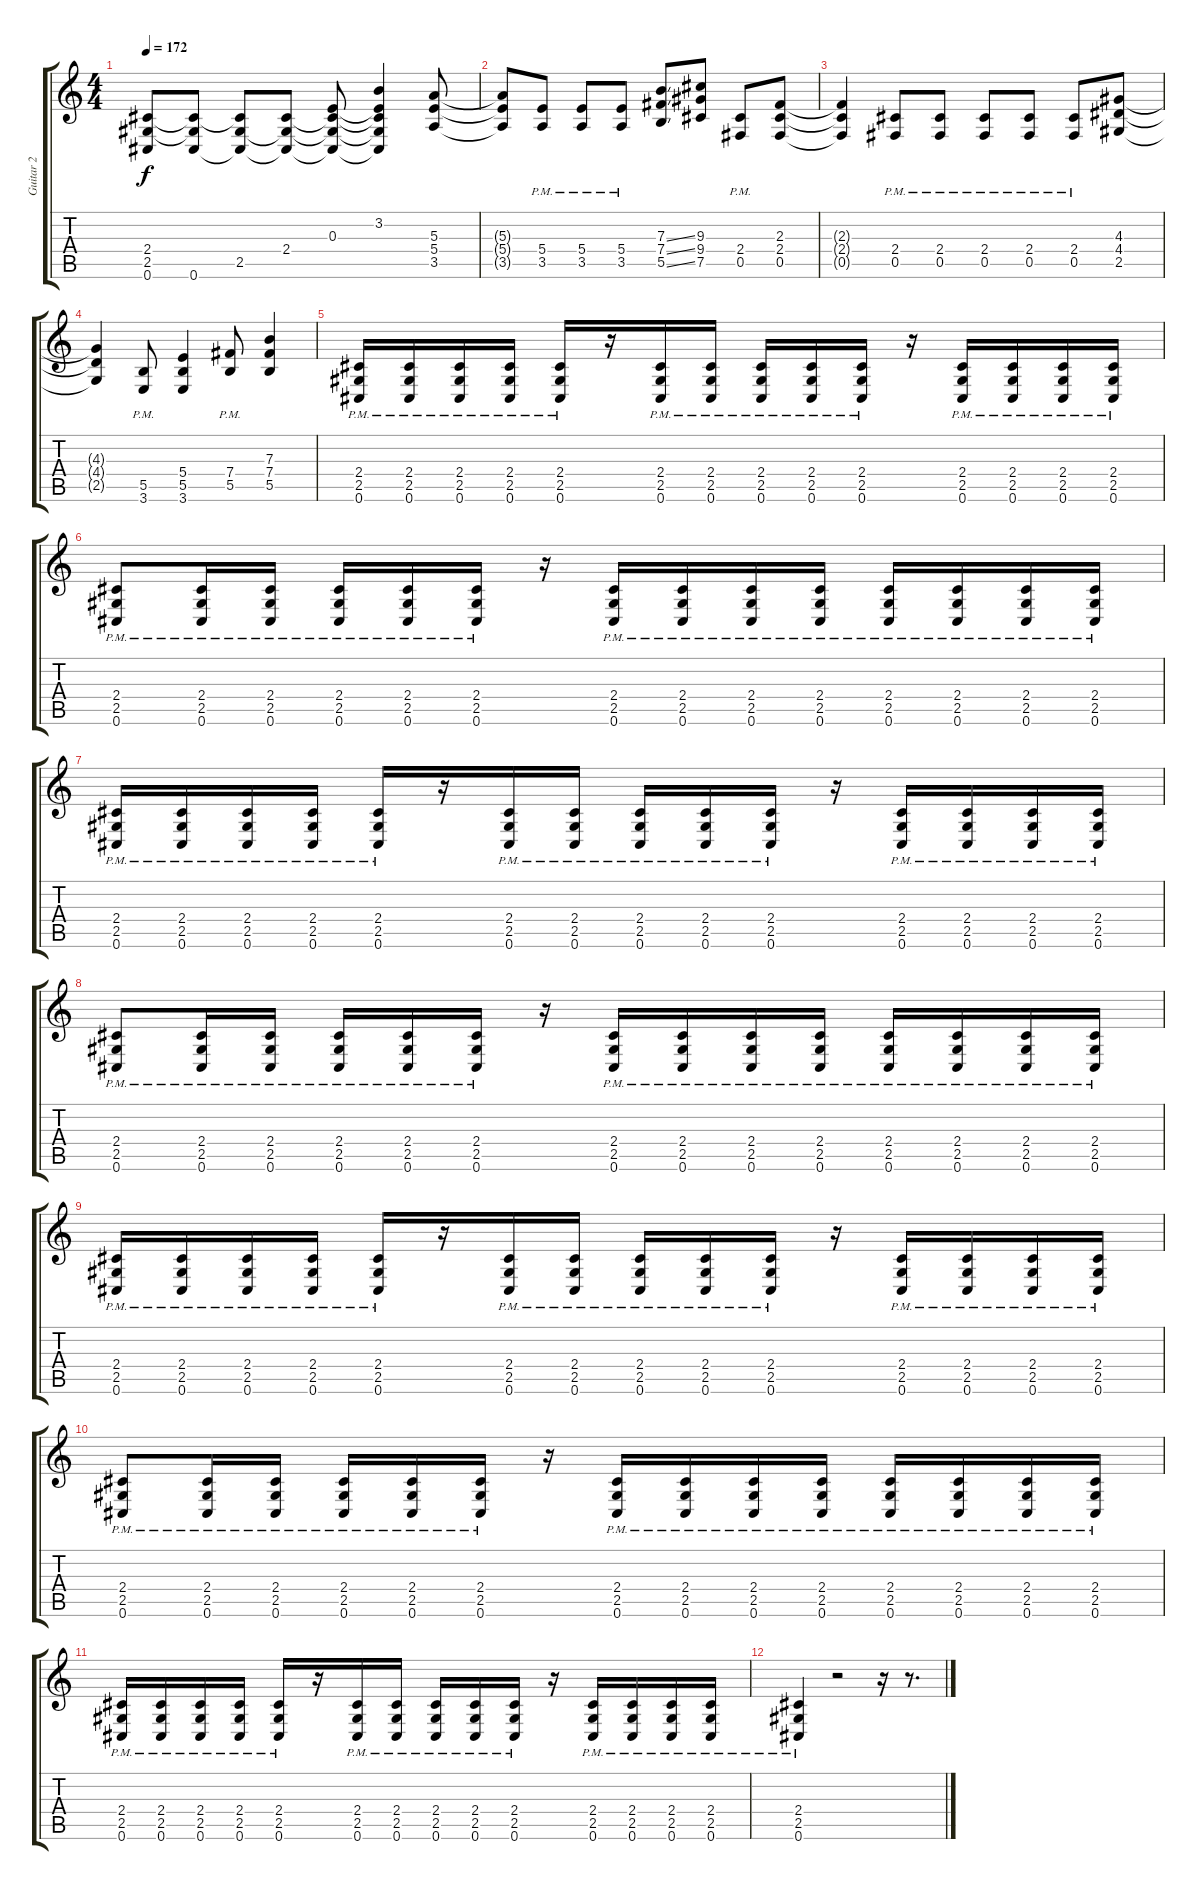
\track ("Guitar 2" "Guitar 2") {instrument distortionguitar}
\staff {score tabs}
\tuning (Db4 Ab3 E3 B2 Gb2 Db2) {hide}
\ts (4 4)
\tempo 172
\clef g2
\ks c
(2.4 2.5 0.6).8{dy f} (2.4{t} 2.5{t} 0.6).8 (2.4{t} 2.5 0.6{t}).8 (2.4 2.5{t} 0.6{t}).8 (0.3 2.4{t} 2.5{t} 0.6{t}).8 (3.2 0.3{t} 2.4{t} 2.5{t} 0.6{t}).4 (5.3 5.4 3.5).8 |
(5.3{t} 5.4{t} 3.5{t}).8 (5.4{pm} 3.5{pm}).8 (5.4{pm} 3.5{pm}).8 (5.4{pm} 3.5{pm}).8 (7.3{ss} 7.4{ss} 5.5{ss}).8 (9.3 9.4 7.5).8 (2.4{pm} 0.5{pm}).8 (2.3 2.4 0.5).8 |
(2.3{t} 2.4{t} 0.5{t}).4 (2.4{pm} 0.5{pm}).8 (2.4{pm} 0.5{pm}).8 (2.4{pm} 0.5{pm}).8 (2.4{pm} 0.5{pm}).8 (2.4{pm} 0.5{pm}).8 (4.3 4.4 2.5).8 |
(4.3{t} 4.4{t} 2.5{t}).4 (5.5{pm} 3.6{pm}).8 (5.4 5.5 3.6).4 (7.4{pm} 5.5{pm}).8 (7.3 7.4 5.5).4 |
(2.4{pm} 2.5{pm} 0.6{pm}).16 (2.4{pm} 2.5{pm} 0.6{pm}).16 (2.4{pm} 2.5{pm} 0.6{pm}).16 (2.4{pm} 2.5{pm} 0.6{pm}).16 (2.4{pm} 2.5{pm} 0.6{pm}).16 r.16 (2.4{pm} 2.5{pm} 0.6{pm}).16 (2.4{pm} 2.5{pm} 0.6{pm}).16 (2.4{pm} 2.5{pm} 0.6{pm}).16 (2.4{pm} 2.5{pm} 0.6{pm}).16 (2.4{pm} 2.5{pm} 0.6{pm}).16 r.16 (2.4{pm} 2.5{pm} 0.6{pm}).16 (2.4{pm} 2.5{pm} 0.6{pm}).16 (2.4{pm} 2.5{pm} 0.6{pm}).16 (2.4{pm} 2.5{pm} 0.6{pm}).16 |
(2.4{pm} 2.5{pm} 0.6{pm}).8 (2.4{pm} 2.5{pm} 0.6{pm}).16 (2.4{pm} 2.5{pm} 0.6{pm}).16 (2.4{pm} 2.5{pm} 0.6{pm}).16 (2.4{pm} 2.5{pm} 0.6{pm}).16 (2.4{pm} 2.5{pm} 0.6{pm}).16 r.16 (2.4{pm} 2.5{pm} 0.6{pm}).16 (2.4{pm} 2.5{pm} 0.6{pm}).16 (2.4{pm} 2.5{pm} 0.6{pm}).16 (2.4{pm} 2.5{pm} 0.6{pm}).16 (2.4{pm} 2.5{pm} 0.6{pm}).16 (2.4{pm} 2.5{pm} 0.6{pm}).16 (2.4{pm} 2.5{pm} 0.6{pm}).16 (2.4{pm} 2.5{pm} 0.6{pm}).16 |
(2.4{pm} 2.5{pm} 0.6{pm}).16 (2.4{pm} 2.5{pm} 0.6{pm}).16 (2.4{pm} 2.5{pm} 0.6{pm}).16 (2.4{pm} 2.5{pm} 0.6{pm}).16 (2.4{pm} 2.5{pm} 0.6{pm}).16 r.16 (2.4{pm} 2.5{pm} 0.6{pm}).16 (2.4{pm} 2.5{pm} 0.6{pm}).16 (2.4{pm} 2.5{pm} 0.6{pm}).16 (2.4{pm} 2.5{pm} 0.6{pm}).16 (2.4{pm} 2.5{pm} 0.6{pm}).16 r.16 (2.4{pm} 2.5{pm} 0.6{pm}).16 (2.4{pm} 2.5{pm} 0.6{pm}).16 (2.4{pm} 2.5{pm} 0.6{pm}).16 (2.4{pm} 2.5{pm} 0.6{pm}).16 |
(2.4{pm} 2.5{pm} 0.6{pm}).8 (2.4{pm} 2.5{pm} 0.6{pm}).16 (2.4{pm} 2.5{pm} 0.6{pm}).16 (2.4{pm} 2.5{pm} 0.6{pm}).16 (2.4{pm} 2.5{pm} 0.6{pm}).16 (2.4{pm} 2.5{pm} 0.6{pm}).16 r.16 (2.4{pm} 2.5{pm} 0.6{pm}).16 (2.4{pm} 2.5{pm} 0.6{pm}).16 (2.4{pm} 2.5{pm} 0.6{pm}).16 (2.4{pm} 2.5{pm} 0.6{pm}).16 (2.4{pm} 2.5{pm} 0.6{pm}).16 (2.4{pm} 2.5{pm} 0.6{pm}).16 (2.4{pm} 2.5{pm} 0.6{pm}).16 (2.4{pm} 2.5{pm} 0.6{pm}).16 |
(2.4{pm} 2.5{pm} 0.6{pm}).16 (2.4{pm} 2.5{pm} 0.6{pm}).16 (2.4{pm} 2.5{pm} 0.6{pm}).16 (2.4{pm} 2.5{pm} 0.6{pm}).16 (2.4{pm} 2.5{pm} 0.6{pm}).16 r.16 (2.4{pm} 2.5{pm} 0.6{pm}).16 (2.4{pm} 2.5{pm} 0.6{pm}).16 (2.4{pm} 2.5{pm} 0.6{pm}).16 (2.4{pm} 2.5{pm} 0.6{pm}).16 (2.4{pm} 2.5{pm} 0.6{pm}).16 r.16 (2.4{pm} 2.5{pm} 0.6{pm}).16 (2.4{pm} 2.5{pm} 0.6{pm}).16 (2.4{pm} 2.5{pm} 0.6{pm}).16 (2.4{pm} 2.5{pm} 0.6{pm}).16 |
(2.4{pm} 2.5{pm} 0.6{pm}).8 (2.4{pm} 2.5{pm} 0.6{pm}).16 (2.4{pm} 2.5{pm} 0.6{pm}).16 (2.4{pm} 2.5{pm} 0.6{pm}).16 (2.4{pm} 2.5{pm} 0.6{pm}).16 (2.4{pm} 2.5{pm} 0.6{pm}).16 r.16 (2.4{pm} 2.5{pm} 0.6{pm}).16 (2.4{pm} 2.5{pm} 0.6{pm}).16 (2.4{pm} 2.5{pm} 0.6{pm}).16 (2.4{pm} 2.5{pm} 0.6{pm}).16 (2.4{pm} 2.5{pm} 0.6{pm}).16 (2.4{pm} 2.5{pm} 0.6{pm}).16 (2.4{pm} 2.5{pm} 0.6{pm}).16 (2.4{pm} 2.5{pm} 0.6{pm}).16 |
(2.4{pm} 2.5{pm} 0.6{pm}).16 (2.4{pm} 2.5{pm} 0.6{pm}).16 (2.4{pm} 2.5{pm} 0.6{pm}).16 (2.4{pm} 2.5{pm} 0.6{pm}).16 (2.4{pm} 2.5{pm} 0.6{pm}).16 r.16 (2.4{pm} 2.5{pm} 0.6{pm}).16 (2.4{pm} 2.5{pm} 0.6{pm}).16 (2.4{pm} 2.5{pm} 0.6{pm}).16 (2.4{pm} 2.5{pm} 0.6{pm}).16 (2.4{pm} 2.5{pm} 0.6{pm}).16 r.16 (2.4{pm} 2.5{pm} 0.6{pm}).16 (2.4{pm} 2.5{pm} 0.6{pm}).16 (2.4{pm} 2.5{pm} 0.6{pm}).16 (2.4{pm} 2.5{pm} 0.6{pm}).16 |
(2.4{pm} 2.5{pm} 0.6{pm}).4 r.2 r.16 r.8{d}
